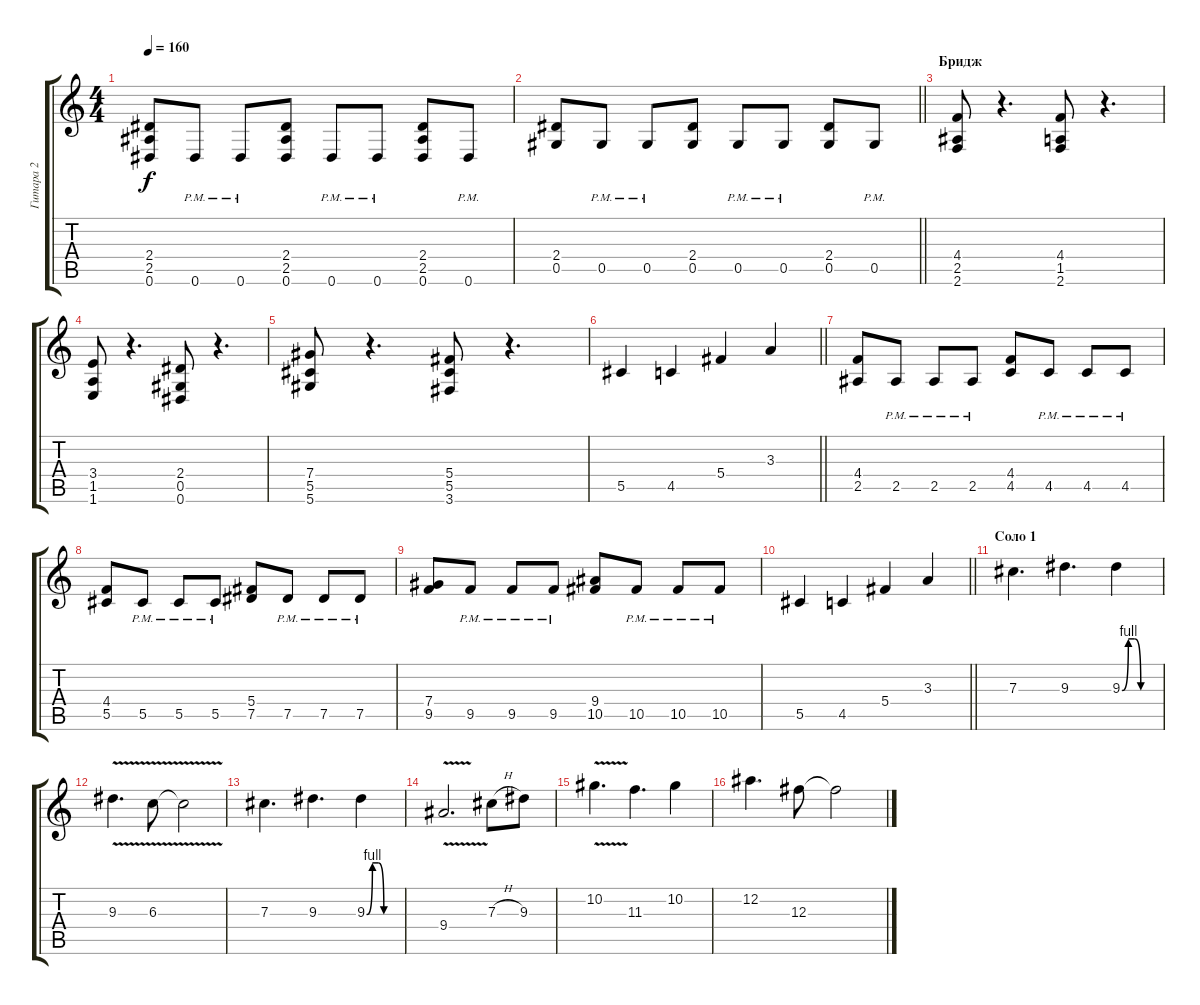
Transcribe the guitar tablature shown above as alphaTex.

\track ("Гитара 2" "Гитара 2") {instrument distortionguitar}
\staff {score tabs}
\tuning (Eb4 Bb3 Gb3 Db3 Ab2 Eb2) {hide}
\ts (4 4)
\tempo 160
\clef g2
\ks c
(2.4 2.5 0.6).8{dy f} 0.6{pm}.8 0.6{pm}.8 (2.4 2.5 0.6).8 0.6{pm}.8 0.6{pm}.8 (2.4 2.5 0.6).8 0.6{pm}.8 |
\barLineRight lightlight
(2.4 0.5).8 0.5{pm}.8 0.5{pm}.8 (2.4 0.5).8 0.5{pm}.8 0.5{pm}.8 (2.4 0.5).8 0.5{pm}.8 |
\section ("" "Бридж")
(4.4 2.5 2.6).8 r.4{d} (4.4 1.5 2.6).8 r.4{d} |
(3.4 1.5 1.6).8 r.4{d} (2.4 0.5 0.6).8 r.4{d} |
(7.4 5.5 5.6).8 r.4{d} (5.4 5.5 3.6).8 r.4{d} |
\barLineRight lightlight
5.5.4 4.5.4 5.4.4 3.3.4 |
(4.4 2.5).8 2.5{pm}.8 2.5{pm}.8 2.5{pm}.8 (4.4 4.5).8 4.5{pm}.8 4.5{pm}.8 4.5{pm}.8 |
(4.4 5.5).8 5.5{pm}.8 5.5{pm}.8 5.5{pm}.8 (5.4 7.5).8 7.5{pm}.8 7.5{pm}.8 7.5{pm}.8 |
(7.4 9.5).8 9.5{pm}.8 9.5{pm}.8 9.5{pm}.8 (9.4 10.5).8 10.5{pm}.8 10.5{pm}.8 10.5{pm}.8 |
\barLineRight lightlight
5.5.4 4.5.4 5.4.4 3.3.4 |
\section ("" "Соло 1")
7.3.4{d} 9.3.4{d} 9.3{be (custom 0 0 10 4 20 4 30 0 60 0)}.4 |
9.3{v}.4{d} 6.3{v}.8 6.3{t}.2 |
7.3.4{d} 9.3.4{d} 9.3{be (custom 0 0 10 4 20 4 30 0 60 0)}.4 |
9.4{v}.2{d} 7.3{h}.8 9.3.8 |
10.2{v}.4{d} 11.3.4{d} 10.2.4 |
12.2.4{d} 12.3.8 12.3{t}.2
